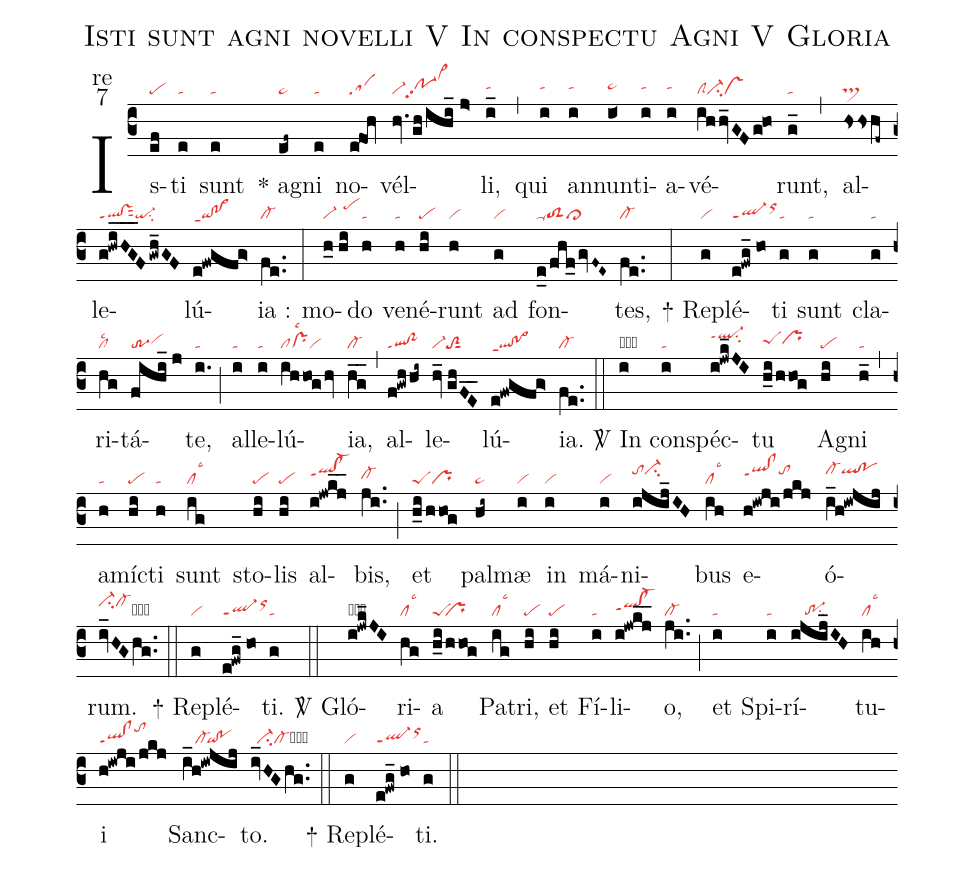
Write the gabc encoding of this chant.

name:Isti sunt agni novelli V In conspectu Agni V Gloria;
office-part:re;
mode:7;
nabc-lines:1;
%%
(c3) Is(ef|pe)ti(e|ta) sunt(e|ta) <sp>*</sp>
a(ef~|pe~)gni(e|ta)
no(e!foh|sa)vél(hv.gh/ihi_//j>|vi-po-1hhpp2cl~hl)li,(i_|tahh) (,)
qui(i|tahh) an(i|tahh)nun(i<|pe~hh)ti(i|tahh)a(i|tahh)vé(ihhv_GFg@ho|clSci-vs)runt,(g_|ta) (,)
al(hshshf~|ts>)le(g!hwiHG___F/gwh_GF|ql!vsppt1sut2qi-su2)lú(e!fwgfg>|qi!po>ppt1)ia :(fe..|cl-) (:)
mo(h_0//hi|vi-//pehj)do(h|ta) ve(h|ta)né(hi|pe)runt(h|vi) ad(g|vi) fon(e_0/fhf_/gvF~E~|ta-toS2ci~)tes,(fe..|cl-) (:)

<sp>+</sp> Re(g|vi)plé(e!fwg_//ho|ql-ppt1orhj)ti(g|ta) sunt(g|ta) cla(g|ta)ri(hg|cllsc2)tá(fihi_//j|tr-3vihh)te,(i.|ta) (;)
al(i|ta)le(i|ta)lú(ihhog/hv|clprlsc2vi){ia},(hg__|cl-) (,) al(f!gwh/hi~|ql!po~ppt1)le(hv_//ghFE__|vi-toS2sut1)lú(e!fwgfg>|ql!po>ppt1){ia}.(fe..|cl-) (::)

<sp>V/</sp> In(i|obta) con(i|ta)spéc(i!jwk_JI|ql-hjppt1su2)tu(h_i/hhog|peShhprhh) A(hi|pe)gni(h_|ta) (,) a(h|ta)míc(hi|pe)ti(h|ta) sunt(ig|cllsc3) sto(hi|pe)lis(hi|pe) al(i!jwkj__|qlhi!cl-hippt1)bis,(ji..|cl-hh) (;) et(h_i/hhog|peSpr) pal(hi~|pe~)mæ(i|vi) in(i|vi) má(i|vi)ni(ijij_IH|tohjci-hj)bus(ih|cllsc3) e(h!iwji/jkj|qlhi!clhippt1tohj)ó(i_h!iwjij|cl-hjqlhj!pohj)rum.(iv_HGhg..|ci-hjcl-hjcb) (::)

<sp>+</sp> Re(g|vi)plé(e!fwg_//ho|ql-ppt1orhj)ti.(g|ta) (::)

<sp>V/</sp> Gló(i!jwk_JI|obql-hjppt1su2)ri(hg|cllsc3)a(h_i/hhog|peS``pr) Pa(ig|cllsc3)tri,(hi|pe) et(hi|pe) Fí(i|ta)li(i!jwkj__|qlhh!cl-hhppt1)o,(ji..|cl-) (;) et(i|ta) Spi(i|ta)rí(ijij_IH|////tr-1su2)tu(ih|cllsc3)i(h!iwji/jkj|ql!clppt1tohk) Sanc(i_h!iwjij|////cl-`qi!po)to.(iv_HGhg..|//ci-cl-cb) (::)

<sp>+</sp> Re(g|vi)plé(e!fwg_//ho|ql-ppt1orhj)ti.(g|ta) (::)
